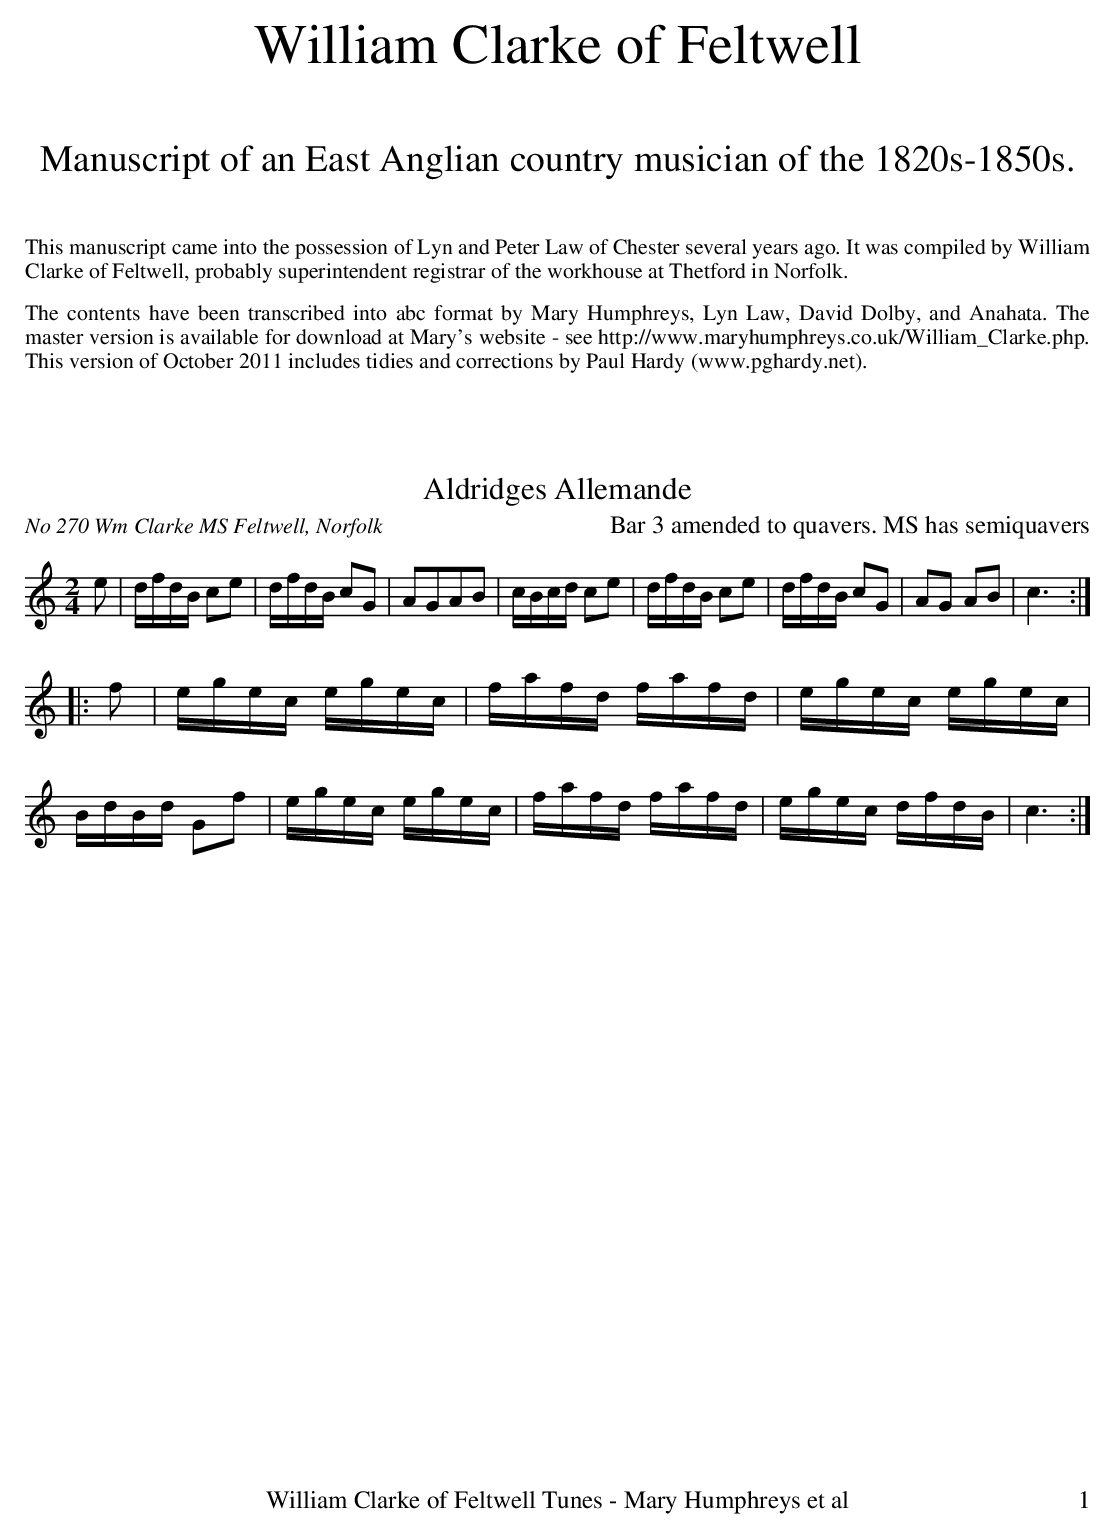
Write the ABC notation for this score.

X:1
T:Aldridges Allemande
O:No 270 Wm Clarke MS Feltwell, Norfolk
M:2/4
L:1/16
K:C
e2|dfdB c2e2|dfdB c2G2|A2G2A2B2|cBcd c2e2|dfdB c2e2|dfdB c2G2|A2G2 A2B2|c6:|
|:f2|egec egec|fafd fafd|egec egec|BdBd G2f2|egec egec|fafd fafd|egec dfdB|c6:|
